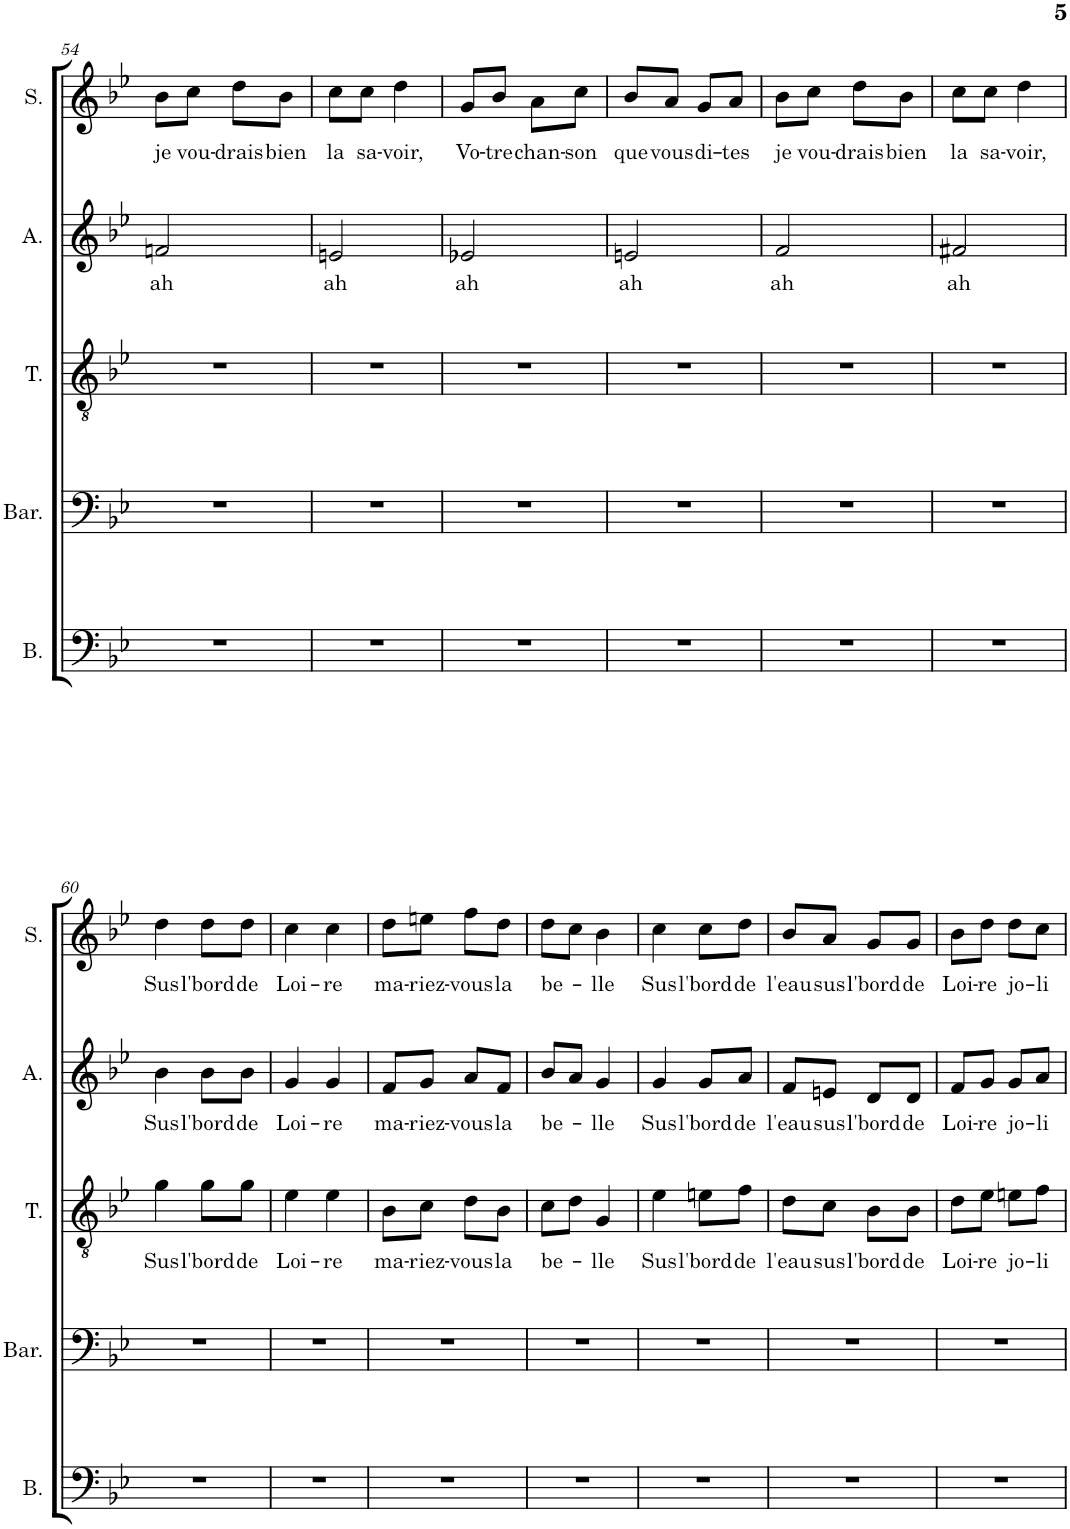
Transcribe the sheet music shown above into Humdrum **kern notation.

**kern	**kern	**kern	**text	**kern	**text	**kern	**text
*part5	*part4	*part3	*part3	*part2	*part2	*part1	*part1
*staff5	*staff4	*staff3	*staff3	*staff2	*staff2	*staff1	*staff1
*I"Bass	*I"Baryton	*I"Tenor	*	*I"Alto	*	*I"Soprano	*
*I'B.	*I'Bar.	*I'T.	*	*I'A.	*	*I'S.	*
!!LO:PB:g=z
*clefF4	*clefF4	*clefGv2	*	*clefG2	*	*clefG2	*
*k[b-e-]	*k[b-e-]	*k[b-e-]	*	*k[b-e-]	*	*k[b-e-]	*
*M2/4	*M2/4	*M2/4	*	*M2/4	*	*M2/4	*
=54	=54	=54	=54	=54	=54	=54	=54
!	!	!	!	!	!LO:LY:b	!	!LO:LY:b
2r	2r	2r	.	2fn/	ah	8b-\L	je
!	!	!	!	!	!	!	!LO:LY:b
.	.	.	.	.	.	8cc\J	vou-
!	!	!	!	!	!	!	!LO:LY:b
.	.	.	.	.	.	8dd\L	-drais
!	!	!	!	!	!	!	!LO:LY:b
.	.	.	.	.	.	8b-\J	bien
=55	=55	=55	=55	=55	=55	=55	=55
!	!	!	!	!	!LO:LY:b	!	!LO:LY:b
2r	2r	2r	.	2en/	ah	8cc\L	la
!	!	!	!	!	!	!	!LO:LY:b
.	.	.	.	.	.	8cc\J	sa-
!	!	!	!	!	!	!	!LO:LY:b
.	.	.	.	.	.	4dd\	-voir,
=56	=56	=56	=56	=56	=56	=56	=56
!	!	!	!	!	!LO:LY:b	!	!LO:LY:b
2r	2r	2r	.	2e-X/	ah	8g/L	Vo-
!	!	!	!	!	!	!	!LO:LY:b
.	.	.	.	.	.	8b-/J	-tre
!	!	!	!	!	!	!	!LO:LY:b
.	.	.	.	.	.	8a\L	chan-
!	!	!	!	!	!	!	!LO:LY:b
.	.	.	.	.	.	8cc\J	-son
=57	=57	=57	=57	=57	=57	=57	=57
!	!	!	!	!	!LO:LY:b	!	!LO:LY:b
2r	2r	2r	.	2en/	ah	8b-/L	que
!	!	!	!	!	!	!	!LO:LY:b
.	.	.	.	.	.	8a/J	vous
!	!	!	!	!	!	!	!LO:LY:b
.	.	.	.	.	.	8g/L	di-
!	!	!	!	!	!	!	!LO:LY:b
.	.	.	.	.	.	8a/J	-tes
=58	=58	=58	=58	=58	=58	=58	=58
!	!	!	!	!	!LO:LY:b	!	!LO:LY:b
2r	2r	2r	.	2f/	ah	8b-\L	je
!	!	!	!	!	!	!	!LO:LY:b
.	.	.	.	.	.	8cc\J	vou-
!	!	!	!	!	!	!	!LO:LY:b
.	.	.	.	.	.	8dd\L	-drais
!	!	!	!	!	!	!	!LO:LY:b
.	.	.	.	.	.	8b-\J	bien
=59	=59	=59	=59	=59	=59	=59	=59
!	!	!	!	!	!LO:LY:b	!	!LO:LY:b
2r	2r	2r	.	2f#X/	ah	8cc\L	la
!	!	!	!	!	!	!	!LO:LY:b
.	.	.	.	.	.	8cc\J	sa-
!	!	!	!	!	!	!	!LO:LY:b
.	.	.	.	.	.	4dd\	-voir,
!!LO:LB:g=z
=60	=60	=60	=60	=60	=60	=60	=60
!	!	!	!LO:LY:b	!	!LO:LY:b	!	!LO:LY:b
2r	2r	4g\	Sus	4b-\	Sus	4dd\	Sus
!	!	!	!LO:LY:b	!	!LO:LY:b	!	!LO:LY:b
.	.	8g\L	l'bord	8b-\L	l'bord	8dd\L	l'bord
!	!	!	!LO:LY:b	!	!LO:LY:b	!	!LO:LY:b
.	.	8g\J	de	8b-\J	de	8dd\J	de
=61	=61	=61	=61	=61	=61	=61	=61
!	!	!	!LO:LY:b	!	!LO:LY:b	!	!LO:LY:b
2r	2r	4e-\	Loi-	4g/	Loi-	4cc\	Loi-
!	!	!	!LO:LY:b	!	!LO:LY:b	!	!LO:LY:b
.	.	4e-\	-re	4g/	-re	4cc\	-re
=62	=62	=62	=62	=62	=62	=62	=62
!	!	!	!LO:LY:b	!	!LO:LY:b	!	!LO:LY:b
2r	2r	8B-\L	ma-	8f/L	ma-	8dd\L	ma-
!	!	!	!LO:LY:b	!	!LO:LY:b	!	!LO:LY:b
.	.	8c\J	-riez-	8g/J	-riez-	8een\J	-riez-
!	!	!	!LO:LY:b	!	!LO:LY:b	!	!LO:LY:b
.	.	8d\L	-vous	8a/L	-vous	8ff\L	-vous
!	!	!	!LO:LY:b	!	!LO:LY:b	!	!LO:LY:b
.	.	8B-\J	la	8f/J	la	8dd\J	la
=63	=63	=63	=63	=63	=63	=63	=63
!	!	!	!LO:LY:b	!	!LO:LY:b	!	!LO:LY:b
2r	2r	8c\L	be-	8b-/L	be-	8dd\L	be-
.	.	8d\J	.	8a/J	.	8cc\J	.
!	!	!	!LO:LY:b	!	!LO:LY:b	!	!LO:LY:b
.	.	4G/	-lle	4g/	-lle	4b-\	-lle
=64	=64	=64	=64	=64	=64	=64	=64
!	!	!	!LO:LY:b	!	!LO:LY:b	!	!LO:LY:b
2r	2r	4e-\	Sus	4g/	Sus	4cc\	Sus
!	!	!	!LO:LY:b	!	!LO:LY:b	!	!LO:LY:b
.	.	8en\L	l'bord	8g/L	l'bord	8cc\L	l'bord
!	!	!	!LO:LY:b	!	!LO:LY:b	!	!LO:LY:b
.	.	8f\J	de	8a/J	de	8dd\J	de
=65	=65	=65	=65	=65	=65	=65	=65
!	!	!	!LO:LY:b	!	!LO:LY:b	!	!LO:LY:b
2r	2r	8d\L	l'eau	8f/L	l'eau	8b-/L	l'eau
!	!	!	!LO:LY:b	!	!LO:LY:b	!	!LO:LY:b
.	.	8c\J	sus	8en/J	sus	8a/J	sus
!	!	!	!LO:LY:b	!	!LO:LY:b	!	!LO:LY:b
.	.	8B-\L	l'bord	8d/L	l'bord	8g/L	l'bord
!	!	!	!LO:LY:b	!	!LO:LY:b	!	!LO:LY:b
.	.	8B-\J	de	8d/J	de	8g/J	de
=66	=66	=66	=66	=66	=66	=66	=66
!	!	!	!LO:LY:b	!	!LO:LY:b	!	!LO:LY:b
2r	2r	8d\L	Loi-	8f/L	Loi-	8b-\L	Loi-
!	!	!	!LO:LY:b	!	!LO:LY:b	!	!LO:LY:b
.	.	8e-\J	-re	8g/J	-re	8dd\J	-re
!	!	!	!LO:LY:b	!	!LO:LY:b	!	!LO:LY:b
.	.	8en\L	jo-	8g/L	jo-	8dd\L	jo-
!	!	!	!LO:LY:b	!	!LO:LY:b	!	!LO:LY:b
.	.	8f\J	-li	8a/J	-li	8cc\J	-li
=	=	=	=	=	=	=	=
*-	*-	*-	*-	*-	*-	*-	*-
